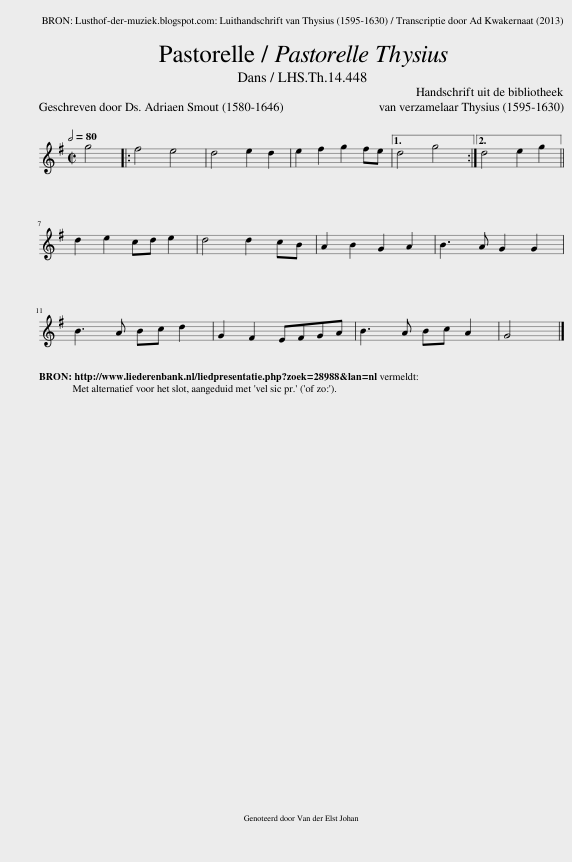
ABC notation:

X:1
L:1/8
Q:1/2=80
M:2/2
I:linebreak $
K:G
V:1 treble
V:1
 g4 |: f4 e4 | d4 e2 d2 | e2 f2 g2 fe |1 d4 g4 :|2 %5
 d4 e2 g2 ||$ d2 e2 cd e2 | d4 d2 cB | A2 B2 G2 A2 | B3 A G2 G2 |$ %10
 B3 A Bc d2 | G2 F2 EFGA | B3 A Bc A2 | G4 |] %14
